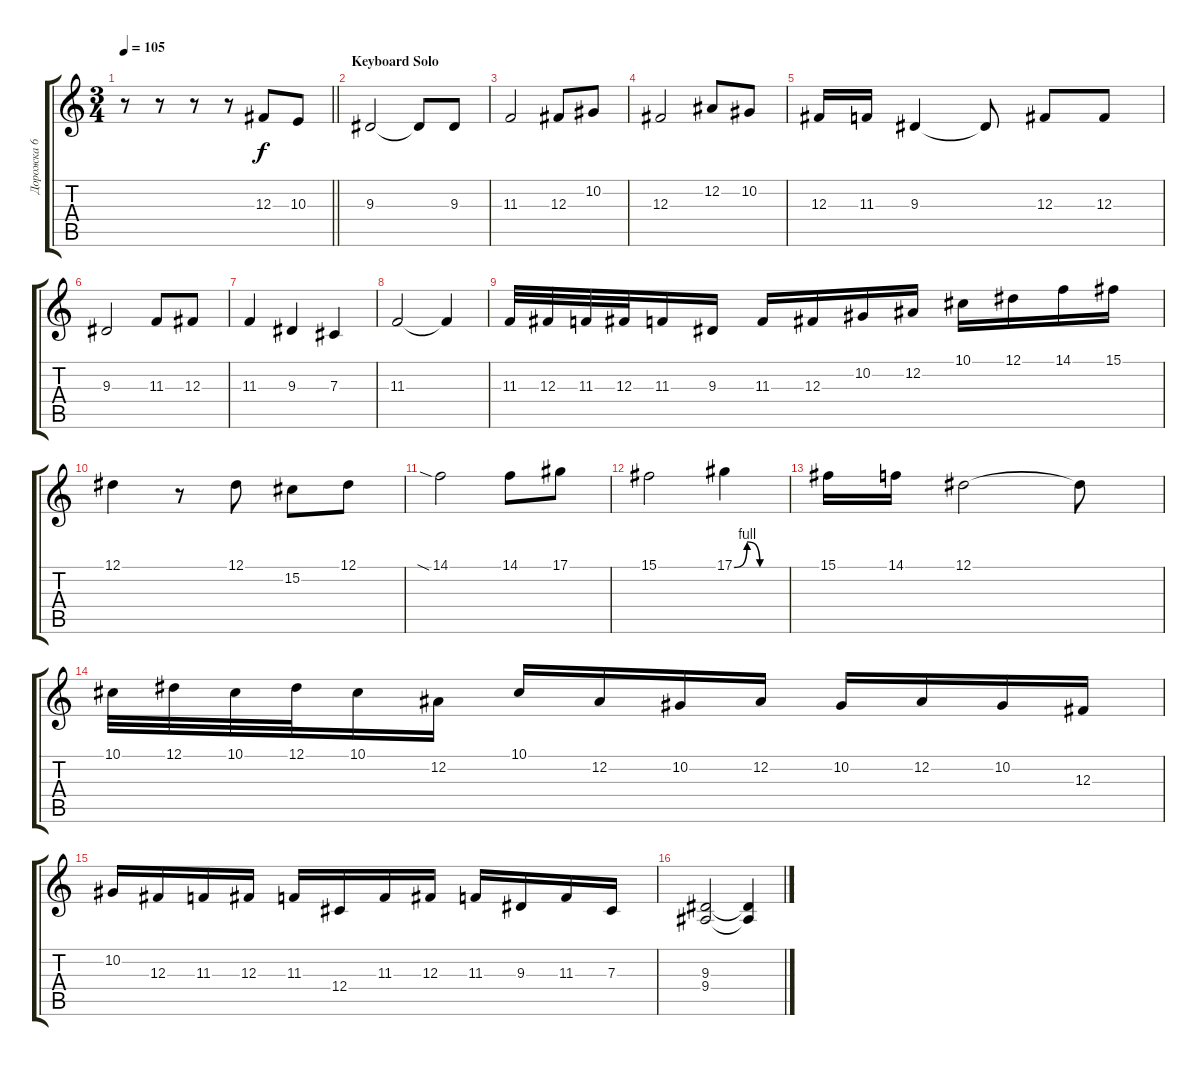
\track ("Дорожка 6" "Дорожка 6") {instrument rockorgan}
\staff {score tabs}
\tuning (Eb4 Bb3 Gb3 Db3 Ab2 Eb2) {hide}
\ts (3 4)
\tempo 105
\clef g2
\barLineRight lightlight
\ks c
r.8{dy f} r.8 r.8 r.8 12.3.8 10.3.8 |
\section ("" "Keyboard Solo")
9.3.2 9.3{t}.8 9.3.8 |
11.3.2 12.3.8 10.2.8 |
12.3.2 12.2.8 10.2.8 |
12.3.16 11.3.16 9.3.4 9.3{t}.8 12.3.8 12.3.8 |
9.3.2 11.3.8 12.3.8 |
11.3.4 9.3.4 7.3.4 |
11.3.2 11.3{t}.4 |
11.3.32 12.3.32 11.3.32 12.3.32 11.3.16 9.3.16 11.3.16 12.3.16 10.2.16 12.2.16 10.1.16 12.1.16 14.1.16 15.1.16 |
12.1.4 r.8 12.1.8 15.2.8 12.1.8 |
14.1{sia}.2 14.1.8 17.1.8 |
15.1.2 17.1{be (custom 0 0 15 4 30 0 60 0)}.4 |
15.1.16 14.1.16 12.1.2 12.1{t}.8 |
10.1.32 12.1.32 10.1.32 12.1.32 10.1.16 12.2.16 10.1.16 12.2.16 10.2.16 12.2.16 10.2.16 12.2.16 10.2.16 12.3.16 |
10.2.16 12.3.16 11.3.16 12.3.16 11.3.16 12.4.16 11.3.16 12.3.16 11.3.16 9.3.16 11.3.16 7.3.16 |
(9.3 9.4).2 (9.3{t} 9.4{t}).4
